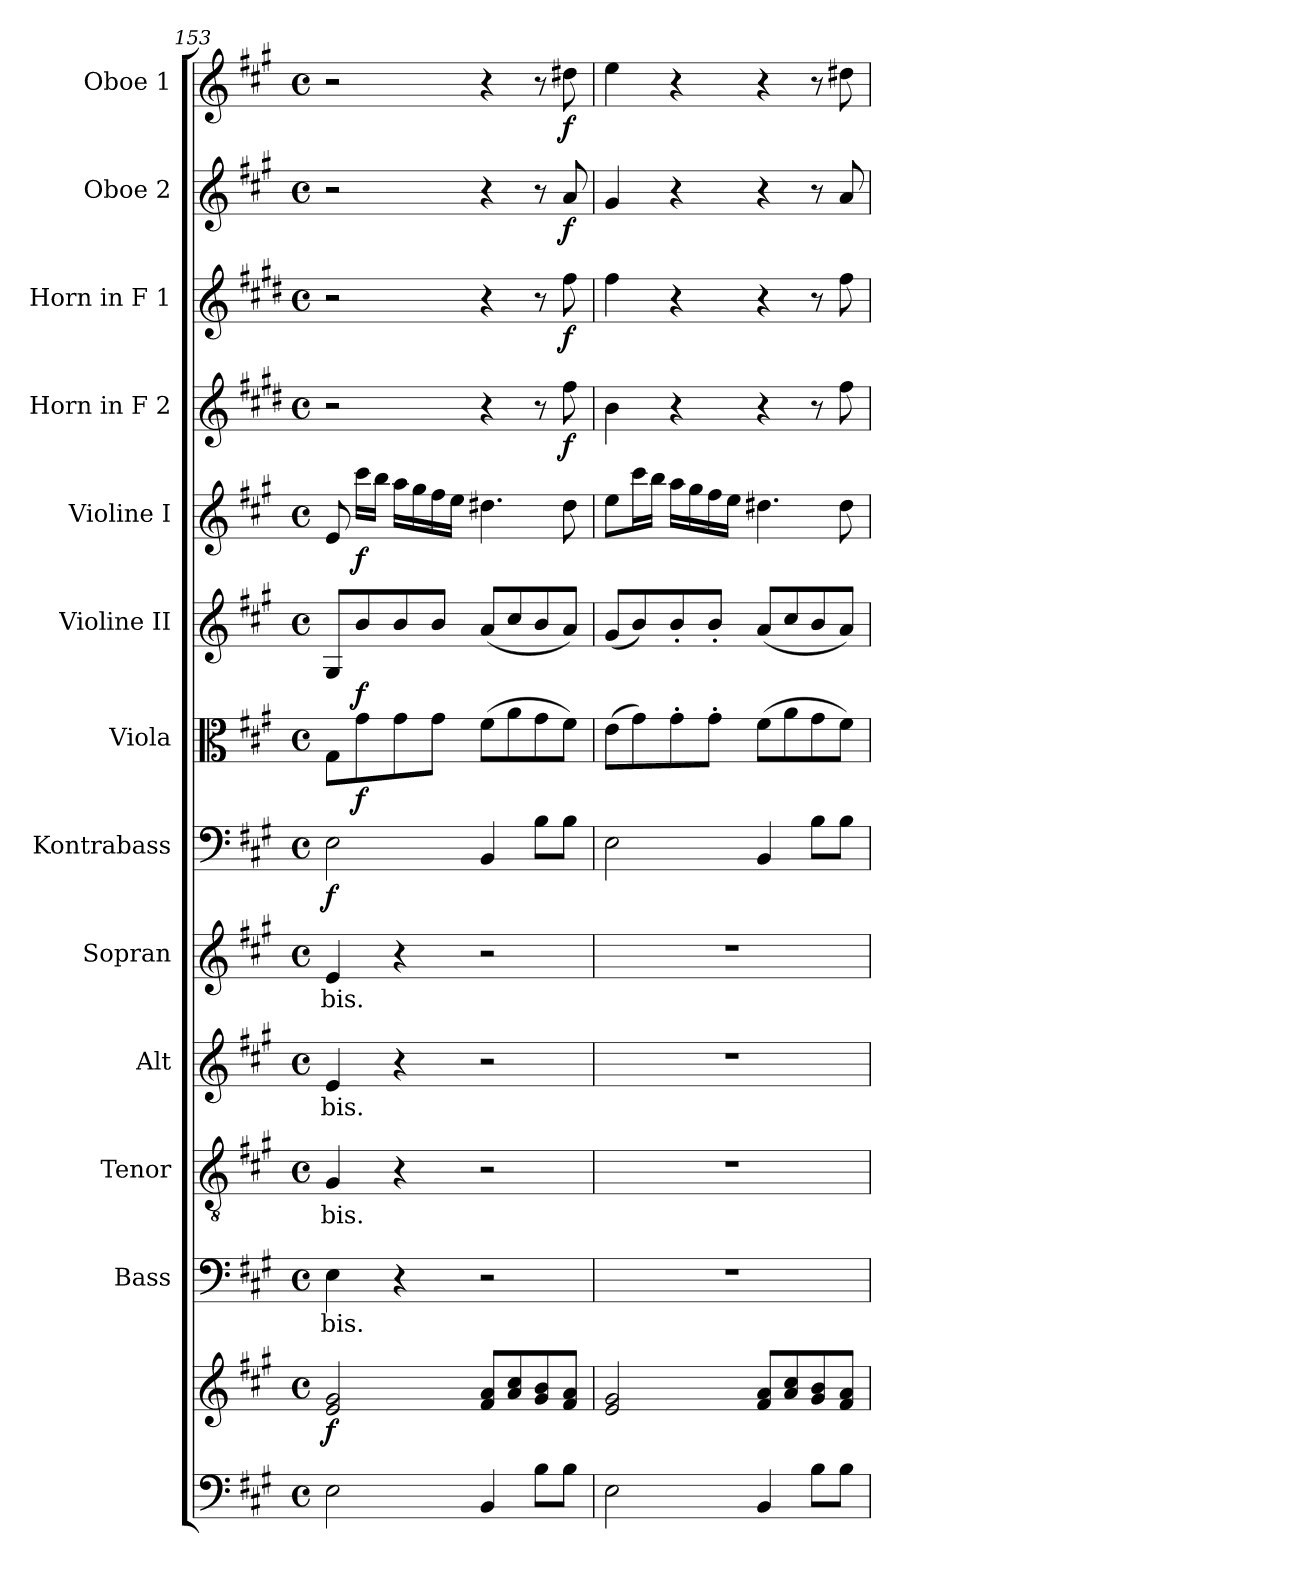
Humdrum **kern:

**kern	**kern	**dynam	**kern	**text	**kern	**text	**kern	**text	**kern	**text	**kern	**dynam	**kern	**dynam	**kern	**dynam	**kern	**dynam	**kern	**dynam	**kern	**dynam	**kern	**dynam	**kern	**dynam
*part13	*part13	*part13	*part12	*part12	*part11	*part11	*part10	*part10	*part9	*part9	*part8	*part8	*part7	*part7	*part6	*part6	*part5	*part5	*part4	*part4	*part3	*part3	*part2	*part2	*part1	*part1
*staff14	*staff13	*staff13/14	*staff12	*staff12	*staff11	*staff11	*staff10	*staff10	*staff9	*staff9	*staff8	*staff8	*staff7	*staff7	*staff6	*staff6	*staff5	*staff5	*staff4	*staff4	*staff3	*staff3	*staff2	*staff2	*staff1	*staff1
*	*	*	*I"Bass	*	*I"Tenor	*	*I"Alt	*	*I"Sopran	*	*I"Kontrabass	*	*I"Viola	*	*I"Violine II	*	*I"Violine I	*	*I"Horn in F 2	*	*I"Horn in F 1	*	*I"Oboe 2	*	*I"Oboe 1	*
*	*	*	*I'B.	*	*I'T.	*	*I'A.	*	*I'S.	*	*I'Kb.	*	*I'Vla.	*	*I'Vl. II	*	*I'Vl. I	*	*	*	*	*	*I'Ob.. 2	*	*I'Ob. 1	*
*clefF4	*clefG2	*	*clefF4	*	*clefGv2	*	*clefG2	*	*clefG2	*	*clefF4	*	*clefC3	*	*clefG2	*	*clefG2	*	*clefG2	*	*clefG2	*	*clefG2	*	*clefG2	*
*	*	*	*	*	*	*	*	*	*	*	*ITrd7c12	*	*	*	*	*	*	*	*ITrd4c7	*	*ITrd4c7	*	*	*	*	*
*k[f#c#g#]	*k[f#c#g#]	*	*k[f#c#g#]	*	*k[f#c#g#]	*	*k[f#c#g#]	*	*k[f#c#g#]	*	*k[f#c#g#]	*	*k[f#c#g#]	*	*k[f#c#g#]	*	*k[f#c#g#]	*	*k[f#c#g#]	*	*k[f#c#g#]	*	*k[f#c#g#]	*	*k[f#c#g#]	*
*A:	*A:	*	*A:	*	*A:	*	*A:	*	*A:	*	*A:	*	*A:	*	*A:	*	*A:	*	*A:	*	*A:	*	*A:	*	*A:	*
*M4/4	*M4/4	*	*M4/4	*	*M4/4	*	*M4/4	*	*M4/4	*	*M4/4	*	*M4/4	*	*M4/4	*	*M4/4	*	*M4/4	*	*M4/4	*	*M4/4	*	*M4/4	*
*met(c)	*met(c)	*	*met(c)	*	*met(c)	*	*met(c)	*	*met(c)	*	*met(c)	*	*met(c)	*	*met(c)	*	*met(c)	*	*met(c)	*	*met(c)	*	*met(c)	*	*met(c)	*
=153	=153	=153	=153	=153	=153	=153	=153	=153	=153	=153	=153	=153	=153	=153	=153	=153	=153	=153	=153	=153	=153	=153	=153	=153	=153	=153
!	!	!LO:DY:b	!	!LO:LY:b	!	!LO:LY:b	!	!LO:LY:b	!	!LO:LY:b	!	!LO:DY:b	!	!	!	!	!	!	!	!	!	!	!	!	!	!
2E\	2e/ 2g#/	f	4E\	-bis.	4G#/	-bis.	4e/	-bis.	4e/	-bis.	2EE\	f	8G#\L	.	8G#/L	.	8e/	.	2r	.	2r	.	2r	.	2r	.
!	!	!	!	!	!	!	!	!	!	!	!	!	!	!LO:DY:b	!	!LO:DY:b	!	!LO:DY:b	!	!	!	!	!	!	!	!
.	.	.	.	.	.	.	.	.	.	.	.	.	8g#\	f	8b/	f	16ccc#\LL	f	.	.	.	.	.	.	.	.
.	.	.	.	.	.	.	.	.	.	.	.	.	.	.	.	.	16bb\JJ	.	.	.	.	.	.	.	.	.
.	.	.	4r	.	4r	.	4r	.	4r	.	.	.	8g#\	.	8b/	.	16aa\LL	.	.	.	.	.	.	.	.	.
.	.	.	.	.	.	.	.	.	.	.	.	.	.	.	.	.	16gg#\	.	.	.	.	.	.	.	.	.
.	.	.	.	.	.	.	.	.	.	.	.	.	8g#\J	.	8b/J	.	16ff#\	.	.	.	.	.	.	.	.	.
.	.	.	.	.	.	.	.	.	.	.	.	.	.	.	.	.	16ee\JJ	.	.	.	.	.	.	.	.	.
4BB/	8f#/ 8a/L	.	2r	.	2r	.	2r	.	2r	.	4BBB/	.	(>8f#\L	.	(<8a/L	.	4.dd#X\	.	4r	.	4r	.	4r	.	4r	.
.	8a/ 8cc#/	.	.	.	.	.	.	.	.	.	.	.	8a\	.	8cc#/	.	.	.	.	.	.	.	.	.	.	.
8B\L	8g#/ 8b/	.	.	.	.	.	.	.	.	.	8BB\L	.	8g#\	.	8b/	.	.	.	8r	.	8r	.	8r	.	8r	.
!	!	!	!	!	!	!	!	!	!	!	!	!	!	!	!	!	!	!	!	!LO:DY:b	!	!LO:DY:b	!	!LO:DY:b	!	!LO:DY:b
8B\J	8f#/ 8a/J	.	.	.	.	.	.	.	.	.	8BB\J	.	8f#\J)	.	8a/J)	.	8dd#\	.	8b\	f	8b\	f	8a/	f	8dd#X\	f
!!LO:PB:g=z
=154	=154	=154	=154	=154	=154	=154	=154	=154	=154	=154	=154	=154	=154	=154	=154	=154	=154	=154	=154	=154	=154	=154	=154	=154	=154	=154
2E\	2e/ 2g#/	.	1r	.	1r	.	1r	.	1r	.	2EE\	.	(>8e\L	.	(<8g#/L	.	8ee\L	.	4e\	.	4b\	.	4g#/	.	4ee\	.
.	.	.	.	.	.	.	.	.	.	.	.	.	8g#\)	.	8b/)	.	16ccc#\L	.	.	.	.	.	.	.	.	.
.	.	.	.	.	.	.	.	.	.	.	.	.	.	.	.	.	16bb\JJ	.	.	.	.	.	.	.	.	.
.	.	.	.	.	.	.	.	.	.	.	.	.	8g#'>\	.	8b'</	.	16aa\LL	.	4r	.	4r	.	4r	.	4r	.
.	.	.	.	.	.	.	.	.	.	.	.	.	.	.	.	.	16gg#\	.	.	.	.	.	.	.	.	.
.	.	.	.	.	.	.	.	.	.	.	.	.	8g#'>\J	.	8b'</J	.	16ff#\	.	.	.	.	.	.	.	.	.
.	.	.	.	.	.	.	.	.	.	.	.	.	.	.	.	.	16ee\JJ	.	.	.	.	.	.	.	.	.
4BB/	8f#/ 8a/L	.	.	.	.	.	.	.	.	.	4BBB/	.	(>8f#\L	.	(<8a/L	.	4.dd#X\	.	4r	.	4r	.	4r	.	4r	.
.	8a/ 8cc#/	.	.	.	.	.	.	.	.	.	.	.	8a\	.	8cc#/	.	.	.	.	.	.	.	.	.	.	.
8B\L	8g#/ 8b/	.	.	.	.	.	.	.	.	.	8BB\L	.	8g#\	.	8b/	.	.	.	8r	.	8r	.	8r	.	8r	.
8B\J	8f#/ 8a/J	.	.	.	.	.	.	.	.	.	8BB\J	.	8f#\J)	.	8a/J)	.	8dd#\	.	8b\	.	8b\	.	8a/	.	8dd#X\	.
=	=	=	=	=	=	=	=	=	=	=	=	=	=	=	=	=	=	=	=	=	=	=	=	=	=	=
*-	*-	*-	*-	*-	*-	*-	*-	*-	*-	*-	*-	*-	*-	*-	*-	*-	*-	*-	*-	*-	*-	*-	*-	*-	*-	*-
